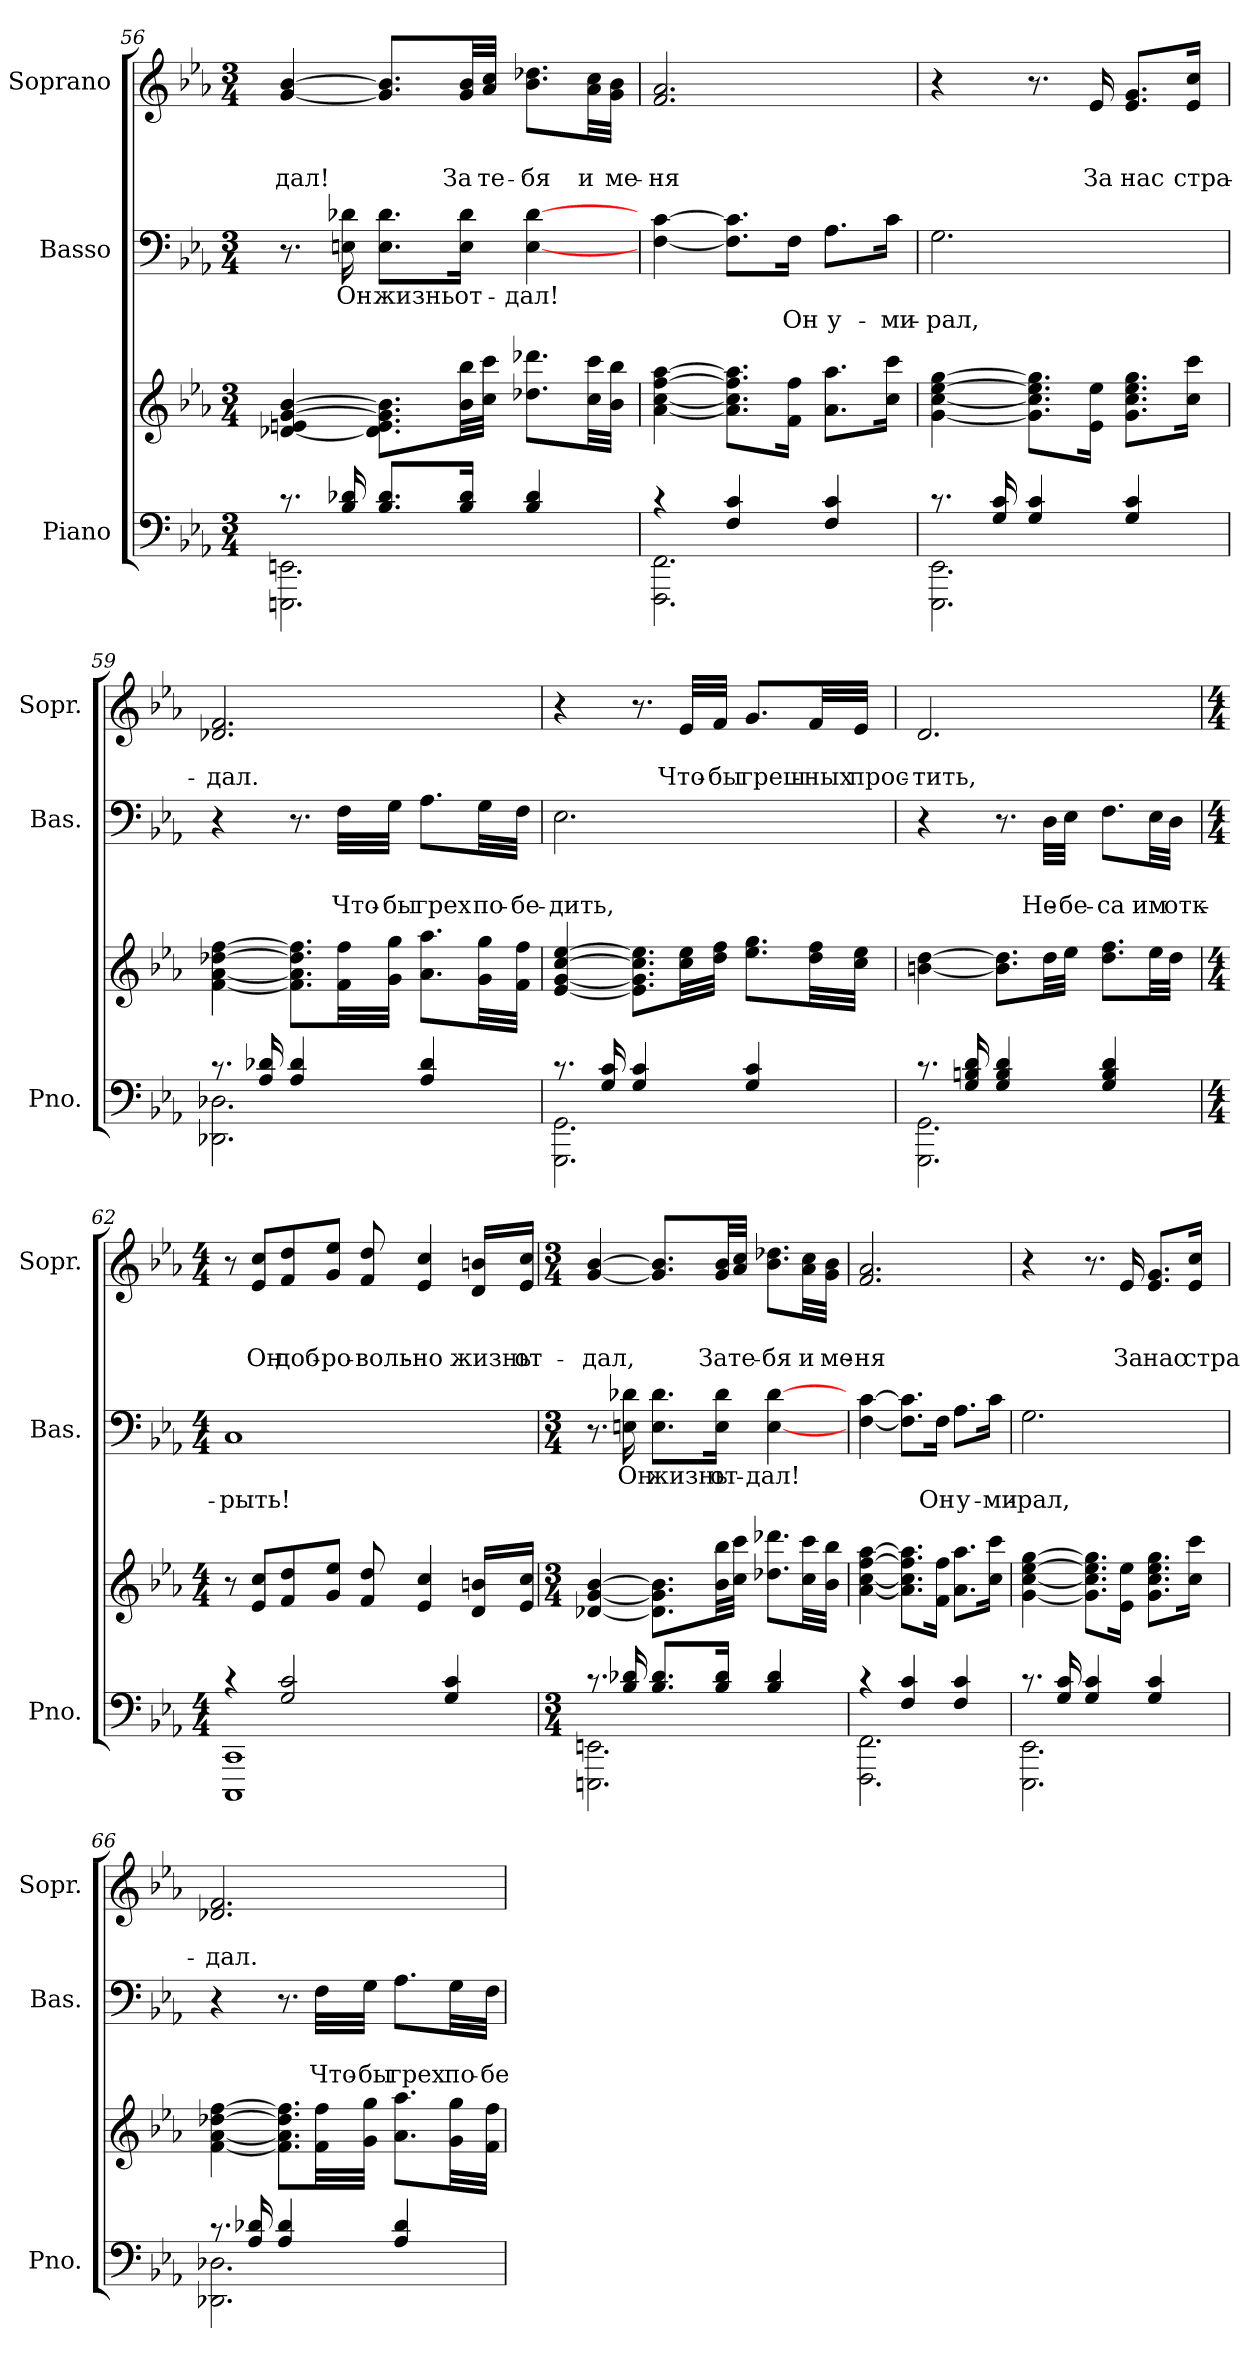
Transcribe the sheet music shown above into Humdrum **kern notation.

**kern	**kern	**kern	**text	**text	**kern	**text	**text
*part3	*part3	*part2	*part2	*part2	*part1	*part1	*part1
*staff4	*staff3	*staff2	*staff2	*staff2	*staff1	*staff1	*staff1
*I"Piano	*	*I"Basso	*	*	*I"Soprano	*	*
*I'Pno.	*	*I'Bas.	*	*	*I'Sopr.	*	*
!!LO:LB:g=z
*clefF4	*clefG2	*clefF4	*	*	*clefG2	*	*
*k[b-e-a-]	*k[b-e-a-]	*k[b-e-a-]	*	*	*k[b-e-a-]	*	*
*c:	*c:	*c:	*	*	*c:	*	*
*M3/4	*M3/4	*M3/4	*	*	*M3/4	*	*
=56	=56	=56	=56	=56	=56	=56	=56
*^	*	*	*	*	*	*	*
!	!	!	!	!	!	!	!	!LO:LY:b
8.rc	2.EEEn\ 2.EEn\	[4d-X/ 4en/ [4g/ [4b-/	8.r	.	.	[4g/ [4b-/	.	-дал!
!	!	!	!	!LO:LY:a	!	!	!	!
16B-/ 16d-X/	.	.	16En\ 16d-X\	Он	.	.	.	.
!	!	!	!	!LO:LY:a	!	!	!	!
8.B-/ 8.d-/L	.	8.d-\] 8.e\ 8.g\] 8.b-\]L	8.E\ 8.d-\L	жизнь	.	8.g/] 8.b-/]L	.	.
!	!	!	!	!LO:LY:a	!	!	!	!LO:LY:b
16B-/ 16d-/Jk	.	32b-\ 32bb-\LL	16E\ 16d-\Jk	от-	.	32g/ 32b-/LL	.	За
!	!	!	!	!	!	!	!	!LO:LY:b
.	.	32cc\ 32ccc\JJJ	.	.	.	32a-/ 32cc/JJJ	.	те-
!	!	!	!	!LO:LY:a	!	!	!	!LO:LY:b
4B-/ 4d-/	.	8.dd-X\ 8.ddd-X\L	[4E\ [4d-\	-дал!	.	8.b-\ 8.dd-X\L	.	-бя
!	!	!	!	!	!	!	!	!LO:LY:b
.	.	32cc\ 32ccc\LL	.	.	.	32a-\ 32cc\LL	.	и
!	!	!	!	!	!	!	!	!LO:LY:b
.	.	32b-\ 32bb-\JJJ	.	.	.	32g\ 32b-\JJJ	.	ме-
=57	=57	=57	=57	=57	=57	=57	=57	=57
!	!	!	!	!	!	!	!	!LO:LY:b
4rc	2.FFF\ 2.FF\	[4a-\ [4cc\ [4ff\ [4aa-\	[4F\ [4c\	.	.	2.f/ 2.a-/	.	-ня
4F/ 4c/	.	8.a-\] 8.cc\] 8.ff\] 8.aa-\]L	8.F\] 8.c\]L	.	.	.	.	.
!	!	!	!	!	!LO:LY:a	!	!	!
.	.	16f\ 16ff\Jk	16F\Jk	.	Он	.	.	.
!	!	!	!	!	!LO:LY:a	!	!	!
4F/ 4c/	.	8.a-\ 8.aa-\L	8.A-\L	.	у-	.	.	.
!	!	!	!	!	!LO:LY:a	!	!	!
.	.	16cc\ 16ccc\Jk	16c\Jk	.	-ми-	.	.	.
!!LO:LB:g=z
=58	=58	=58	=58	=58	=58	=58	=58	=58
!	!	!	!	!	!LO:LY:a	!	!	!
8.rc	2.EEE-\ 2.EE-\	[4g\ [4cc\ [4ee-\ [4gg\	2.G\	.	-рал,	4r	.	.
16G/ 16c/	.	.	.	.	.	.	.	.
4G/ 4c/	.	8.g\] 8.cc\] 8.ee-\] 8.gg\]L	.	.	.	8.r	.	.
!	!	!	!	!	!	!	!	!LO:LY:b
.	.	16e-\ 16ee-\Jk	.	.	.	16e-/	.	За
!	!	!	!	!	!	!	!	!LO:LY:b
4G/ 4c/	.	8.g\ 8.cc\ 8.ee-\ 8.gg\L	.	.	.	8.e-/ 8.g/L	.	нас
!	!	!	!	!	!	!	!	!LO:LY:b
.	.	16cc\ 16ccc\Jk	.	.	.	16e-/ 16cc/Jk	.	стра-
=59	=59	=59	=59	=59	=59	=59	=59	=59
!	!	!	!	!	!	!	!	!LO:LY:b
8.rc	2.DD-X\ 2.D-X\	[4f\ [4a-\ [4dd-X\ [4ff\	4r	.	.	2.d-X/ 2.f/	.	-дал.
16A-/ 16d-X/	.	.	.	.	.	.	.	.
4A-/ 4d-/	.	8.f\] 8.a-\] 8.dd-\] 8.ff\]L	8.r	.	.	.	.	.
!	!	!	!	!	!LO:LY:a	!	!	!
.	.	32f\ 32ff\LL	32F\LLL	.	Что-	.	.	.
!	!	!	!	!	!LO:LY:a	!	!	!
.	.	32g\ 32gg\JJJ	32G\JJJ	.	-бы	.	.	.
!	!	!	!	!	!LO:LY:a	!	!	!
4A-/ 4d-/	.	8.a-\ 8.aa-\L	8.A-\L	.	грех	.	.	.
!	!	!	!	!	!LO:LY:a	!	!	!
.	.	32g\ 32gg\LL	32G\LL	.	по-	.	.	.
!	!	!	!	!	!LO:LY:a	!	!	!
.	.	32f\ 32ff\JJJ	32F\JJJ	.	-бе-	.	.	.
=60	=60	=60	=60	=60	=60	=60	=60	=60
!	!	!	!	!	!LO:LY:a	!	!	!
8.rc	2.GGG\ 2.GG\	[4e-/ [4g/ [4cc/ [4ee-/	2.E-\	.	-дить,	4r	.	.
16G/ 16c/	.	.	.	.	.	.	.	.
4G/ 4c/	.	8.e-\] 8.g\] 8.cc\] 8.ee-\]L	.	.	.	8.r	.	.
!	!	!	!	!	!	!	!	!LO:LY:b
.	.	32cc\ 32ee-\LL	.	.	.	32e-/LLL	.	Что-
!	!	!	!	!	!	!	!	!LO:LY:b
.	.	32dd\ 32ff\JJJ	.	.	.	32f/JJJ	.	-бы
!	!	!	!	!	!	!	!	!LO:LY:b
4G/ 4c/	.	8.ee-\ 8.gg\L	.	.	.	8.g/L	.	греш-
!	!	!	!	!	!	!	!	!LO:LY:b
.	.	32dd\ 32ff\LL	.	.	.	32f/LL	.	-ных
!	!	!	!	!	!	!	!	!LO:LY:b
.	.	32cc\ 32ee-\JJJ	.	.	.	32e-/JJJ	.	прос-
!!LO:PB:g=z
=61	=61	=61	=61	=61	=61	=61	=61	=61
!	!	!	!	!	!	!	!	!LO:LY:b
8.rc	2.GGG\ 2.GG\	[4bn\ [4dd\	4r	.	.	2.d/	.	-тить,
16G/ 16Bn/ 16d/	.	.	.	.	.	.	.	.
4G/ 4B/ 4d/	.	8.b\] 8.dd\]L	8.r	.	.	.	.	.
!	!	!	!	!	!LO:LY:a	!	!	!
.	.	32dd\LL	32D\LLL	.	Не-	.	.	.
!	!	!	!	!	!LO:LY:a	!	!	!
.	.	32ee-\JJJ	32E-\JJJ	.	-бе-	.	.	.
!	!	!	!	!	!LO:LY:a	!	!	!
4G/ 4B/ 4d/	.	8.dd\ 8.ff\L	8.F\L	.	-са	.	.	.
!	!	!	!	!	!LO:LY:a	!	!	!
.	.	32ee-\LL	32E-\LL	.	им	.	.	.
!	!	!	!	!	!LO:LY:a	!	!	!
.	.	32dd\JJJ	32D\JJJ	.	отк-	.	.	.
=62	=62	=62	=62	=62	=62	=62	=62	=62
*M4/4	*	*M4/4	*M4/4	*	*	*M4/4	*	*
!	!	!	!	!	!LO:LY:a	!	!	!
4rc	1CCC 1CC	8r	1C	.	-рыть!	8r	.	.
!	!	!	!	!	!	!	!	!LO:LY:b
.	.	8e-/ 8cc/L	.	.	.	8e-/ 8cc/L	.	Он
!	!	!	!	!	!	!	!	!LO:LY:b
2G/ 2c/	.	8f/ 8dd/	.	.	.	8f/ 8dd/	.	доб-
!	!	!	!	!	!	!	!	!LO:LY:b
.	.	8g/ 8ee-/J	.	.	.	8g/ 8ee-/J	.	-ро-
!	!	!	!	!	!	!	!	!LO:LY:b
.	.	8f/ 8dd/	.	.	.	8f/ 8dd/	.	-воль-
!	!	!	!	!	!	!	!	!LO:LY:b
.	.	4e-/ 4cc/	.	.	.	4e-/ 4cc/	.	-но
4G/ 4c/	.	.	.	.	.	.	.	.
!	!	!	!	!	!	!	!	!LO:LY:b
.	.	16d/ 16bn/LL	.	.	.	16d/ 16bn/LL	.	жизнь
!	!	!	!	!	!	!	!	!LO:LY:b
.	.	16e-/ 16cc/JJ	.	.	.	16e-/ 16cc/JJ	.	от-
!!LO:LB:g=z
=63	=63	=63	=63	=63	=63	=63	=63	=63
*M3/4	*	*M3/4	*M3/4	*	*	*M3/4	*	*
!	!	!	!	!	!	!	!	!LO:LY:b
8.rc	2.EEEn\ 2.EEn\	[4d-X/ [4g/ [4b-/	8.r	.	.	[4g/ [4b-/	.	-дал,
!	!	!	!	!LO:LY:a	!	!	!	!
16B-/ 16d-X/	.	.	16En\ 16d-X\	Он	.	.	.	.
!	!	!	!	!LO:LY:a	!	!	!	!
8.B-/ 8.d-/L	.	8.d-\] 8.g\] 8.b-\]L	8.E\ 8.d-\L	жизнь	.	8.g/] 8.b-/]L	.	.
!	!	!	!	!LO:LY:a	!	!	!	!LO:LY:b
16B-/ 16d-/Jk	.	32b-\ 32bb-\LL	16E\ 16d-\Jk	от-	.	32g/ 32b-/LL	.	За
!	!	!	!	!	!	!	!	!LO:LY:b
.	.	32cc\ 32ccc\JJJ	.	.	.	32a-/ 32cc/JJJ	.	те-
!	!	!	!	!LO:LY:a	!	!	!	!LO:LY:b
4B-/ 4d-/	.	8.dd-X\ 8.ddd-X\L	[4E\ [4d-\	-дал!	.	8.b-\ 8.dd-X\L	.	-бя
!	!	!	!	!	!	!	!	!LO:LY:b
.	.	32cc\ 32ccc\LL	.	.	.	32a-\ 32cc\LL	.	и
!	!	!	!	!	!	!	!	!LO:LY:b
.	.	32b-\ 32bb-\JJJ	.	.	.	32g\ 32b-\JJJ	.	ме-
=64	=64	=64	=64	=64	=64	=64	=64	=64
!	!	!	!	!	!	!	!	!LO:LY:b
4rc	2.FFF\ 2.FF\	[4a-\ [4cc\ [4ff\ [4aa-\	[4F\ [4c\	.	.	2.f/ 2.a-/	.	-ня
4F/ 4c/	.	8.a-\] 8.cc\] 8.ff\] 8.aa-\]L	8.F\] 8.c\]L	.	.	.	.	.
!	!	!	!	!	!LO:LY:a	!	!	!
.	.	16f\ 16ff\Jk	16F\Jk	.	Он	.	.	.
!	!	!	!	!	!LO:LY:a	!	!	!
4F/ 4c/	.	8.a-\ 8.aa-\L	8.A-\L	.	у-	.	.	.
!	!	!	!	!	!LO:LY:a	!	!	!
.	.	16cc\ 16ccc\Jk	16c\Jk	.	-ми-	.	.	.
!!LO:LB:g=z
=65	=65	=65	=65	=65	=65	=65	=65	=65
!	!	!	!	!	!LO:LY:a	!	!	!
8.rc	2.EEE-\ 2.EE-\	[4g\ [4cc\ [4ee-\ [4gg\	2.G\	.	-рал,	4r	.	.
16G/ 16c/	.	.	.	.	.	.	.	.
4G/ 4c/	.	8.g\] 8.cc\] 8.ee-\] 8.gg\]L	.	.	.	8.r	.	.
!	!	!	!	!	!	!	!	!LO:LY:b
.	.	16e-\ 16ee-\Jk	.	.	.	16e-/	.	За
!	!	!	!	!	!	!	!	!LO:LY:b
4G/ 4c/	.	8.g\ 8.cc\ 8.ee-\ 8.gg\L	.	.	.	8.e-/ 8.g/L	.	нас
!	!	!	!	!	!	!	!	!LO:LY:b
.	.	16cc\ 16ccc\Jk	.	.	.	16e-/ 16cc/Jk	.	стра-
=66	=66	=66	=66	=66	=66	=66	=66	=66
!	!	!	!	!	!	!	!	!LO:LY:b
8.rc	2.DD-X\ 2.D-X\	[4f\ [4a-\ [4dd-X\ [4ff\	4r	.	.	2.d-X/ 2.f/	.	-дал.
16A-/ 16d-X/	.	.	.	.	.	.	.	.
4A-/ 4d-/	.	8.f\] 8.a-\] 8.dd-\] 8.ff\]L	8.r	.	.	.	.	.
!	!	!	!	!	!LO:LY:a	!	!	!
.	.	32f\ 32ff\LL	32F\LLL	.	Что-	.	.	.
!	!	!	!	!	!LO:LY:a	!	!	!
.	.	32g\ 32gg\JJJ	32G\JJJ	.	-бы	.	.	.
!	!	!	!	!	!LO:LY:a	!	!	!
4A-/ 4d-/	.	8.a-\ 8.aa-\L	8.A-\L	.	грех	.	.	.
!	!	!	!	!	!LO:LY:a	!	!	!
.	.	32g\ 32gg\LL	32G\LL	.	по-	.	.	.
!	!	!	!	!	!LO:LY:a	!	!	!
.	.	32f\ 32ff\JJJ	32F\JJJ	.	-бе-	.	.	.
*v	*v	*	*	*	*	*	*	*
=	=	=	=	=	=	=	=
*-	*-	*-	*-	*-	*-	*-	*-
